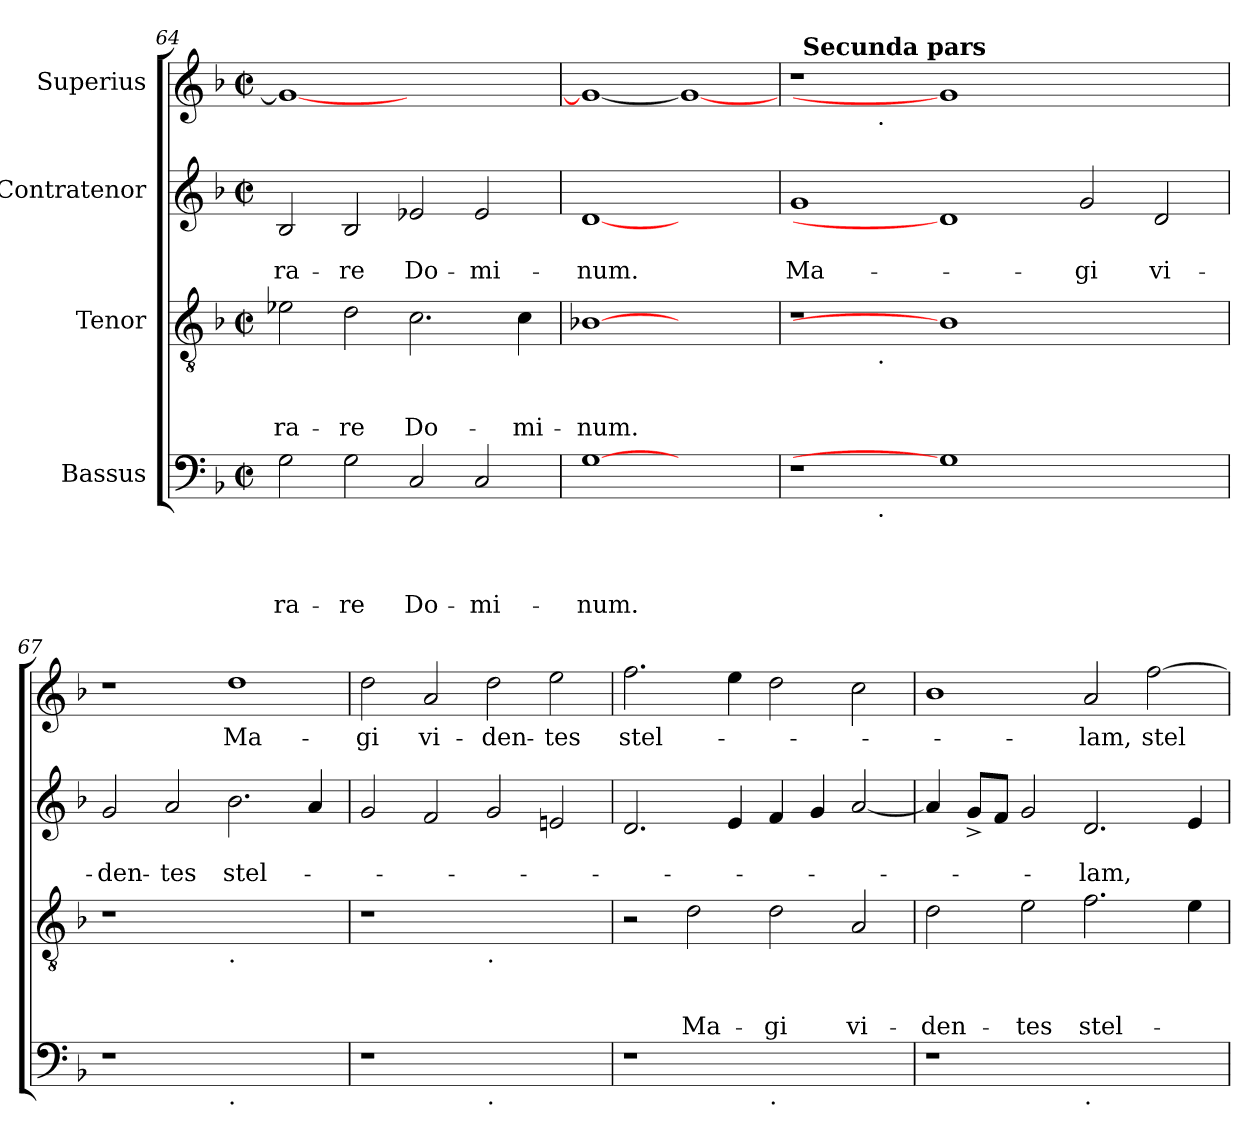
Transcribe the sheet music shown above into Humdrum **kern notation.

**kern	**text	**text	**text	**text	**kern	**text	**text	**text	**kern	**text	**text	**kern	**text
*part4	*part4	*part4	*part4	*part4	*part3	*part3	*part3	*part3	*part2	*part2	*part2	*part1	*part1
*staff4	*staff4	*staff4	*staff4	*staff4	*staff3	*staff3	*staff3	*staff3	*staff2	*staff2	*staff2	*staff1	*staff1
*I"Bassus	*	*	*	*	*I"Tenor	*	*	*	*I"Contratenor	*	*	*I"Superius	*
*clefF4	*	*	*	*	*clefGv2	*	*	*	*clefG2	*	*	*clefG2	*
*k[b-]	*	*	*	*	*k[b-]	*	*	*	*k[b-]	*	*	*k[b-]	*
*F:	*	*	*	*	*F:	*	*	*	*F:	*	*	*F:	*
*M2/2	*	*	*	*	*M2/2	*	*	*	*M2/2	*	*	*M2/2	*
*met(c|)	*	*	*	*	*met(c|)	*	*	*	*met(c|)	*	*	*met(c|)	*
=64	=64	=64	=64	=64	=64	=64	=64	=64	=64	=64	=64	=64	=64
!	!	!	!	!LO:LY:b	!	!	!	!LO:LY:b	!	!	!LO:LY:b	!	!
2G\	.	.	.	-ra-	2e-X\	.	.	-ra-	2B-/	.	-ra-	1g_	.
!	!	!	!	!LO:LY:b	!	!	!	!LO:LY:b	!	!	!LO:LY:b	!	!
2G\	.	.	.	-re	2d\	.	.	-re	2B-/	.	-re	.	.
!	!	!	!	!LO:LY:b	!	!	!	!LO:LY:b	!	!	!LO:LY:b	!	!
2C/	.	.	.	Do-	2.c\	.	.	Do-	2e-X/	.	Do-	1ryy	.
!	!	!	!	!LO:LY:b	!	!	!	!	!	!	!LO:LY:b	!	!
2C/	.	.	.	-mi-	.	.	.	.	2e-/	.	-mi-	.	.
!	!	!	!	!	!	!	!	!LO:LY:b	!	!	!	!	!
.	.	.	.	.	4c\	.	.	-mi-	.	.	.	.	.
=65	=65	=65	=65	=65	=65	=65	=65	=65	=65	=65	=65	=65	=65
!	!	!	!	!LO:LY:b	!	!	!	!LO:LY:b	!	!	!LO:LY:b	!	!
[1G	.	.	.	-num.	[1B-X	.	.	-num.	[1d	.	-num.	1g_	.
1ryy	.	.	.	.	1ryy	.	.	.	1ryy	.	.	1g_	.
!!LO:LB:g=z
=66	=66	=66	=66	=66	=66	=66	=66	=66	=66	=66	=66	=66	=66
!	!	!	!	!	!	!	!	!	!	!	!LO:LY:b	!	!
*^	*	*	*	*	*^	*	*	*	*	*	*	*^	*
*	*	*	*	*	*	*	*	*	*	*	*	*	*	*	*^	*
1r	2ryy	.	.	.	.	1r	2ryy	.	.	.	1g	.	Ma-	1r	32ryy	2ryy	.
!	!	!	!	!	!	!	!	!	!	!	!	!	!	!	!LO:TX:a:B:t=Secunda pars	!	!
.	.	.	.	.	.	.	.	.	.	.	.	.	.	.	1ryy	.	.
.	32ryy	.	.	.	.	.	32ryy	.	.	.	.	.	.	.	.	32ryy	.
!	!	!	!	!	!	!	!	!	!	!	!	!	!	!	!	!LO:TX:b:t=.	!
!	!	!	!	!	!	!	!LO:TX:b:t=.	!	!	!	!	!	!	!	!	!	!
!	!LO:TX:b:t=.	!	!	!	!	!	!	!	!	!	!	!	!	!	!	!	!
.	1ryy	.	.	.	.	.	1ryy	.	.	.	.	.	.	.	.	1ryy	.
1G]	.	.	.	.	.	1B-]	.	.	.	.	1d]	.	.	1g]	.	.	.
.	.	.	.	.	.	.	.	.	.	.	.	.	.	.	1ryy	.	.
.	1ryy	.	.	.	.	.	1ryy	.	.	.	.	.	.	.	.	1ryy	.
!	!	!	!	!	!	!	!	!	!	!	!	!	!LO:LY:b	!	!	!	!
1ryy	.	.	.	.	.	1ryy	.	.	.	.	2g/	.	-gi	1ryy	.	.	.
.	.	.	.	.	.	.	.	.	.	.	.	.	.	.	2ryy	.	.
!	!	!	!	!	!	!	!	!	!	!	!	!	!LO:LY:b	!	!	!	!
.	.	.	.	.	.	.	.	.	.	.	2d/	.	vi-	.	.	.	.
.	4...ryy	.	.	.	.	.	4...ryy	.	.	.	.	.	.	.	4...ryy	4...ryy	.
=67	=67	=67	=67	=67	=67	=67	=67	=67	=67	=67	=67	=67	=67	=67	=67	=67	=67
!	!	!	!	!	!	!	!	!	!	!	!	!	!LO:LY:b	!	!	!	!
*v	*v	*	*	*	*	*	*	*	*	*	*	*	*	*v	*v	*v	*
*	*	*	*	*	*v	*v	*	*	*	*	*	*	*	*
1r	.	.	.	.	1r	.	.	.	2g/	.	-den-	1r	.
!	!	!	!	!	!	!	!	!	!	!	!LO:LY:b	!	!
.	.	.	.	.	.	.	.	.	2a/	.	-tes	.	.
!	!	!	!	!	!LO:TX:b:t=.	!	!	!	!	!	!	!	!
!LO:TX:b:t=.	!	!	!	!	!	!	!	!	!	!	!	!	!
!	!	!	!	!	!	!	!	!	!	!	!LO:LY:b	!	!LO:LY:b
1ryy	.	.	.	.	1ryy	.	.	.	2.b-\	.	stel-	1dd	Ma-
.	.	.	.	.	.	.	.	.	4a/	.	.	.	.
=68	=68	=68	=68	=68	=68	=68	=68	=68	=68	=68	=68	=68	=68
!	!	!	!	!	!	!	!	!	!	!	!	!	!LO:LY:b
1r	.	.	.	.	1r	.	.	.	2g/	.	.	2dd\	-gi
!	!	!	!	!	!	!	!	!	!	!	!	!	!LO:LY:b
.	.	.	.	.	.	.	.	.	2f/	.	.	2a/	vi-
!	!	!	!	!	!LO:TX:b:t=.	!	!	!	!	!	!	!	!
!LO:TX:b:t=.	!	!	!	!	!	!	!	!	!	!	!	!	!
!	!	!	!	!	!	!	!	!	!	!	!	!	!LO:LY:b
1ryy	.	.	.	.	1ryy	.	.	.	2g/	.	.	2dd\	-den-
!	!	!	!	!	!	!	!	!	!	!	!	!	!LO:LY:b
.	.	.	.	.	.	.	.	.	2en/	.	.	2ee\	-tes
=69	=69	=69	=69	=69	=69	=69	=69	=69	=69	=69	=69	=69	=69
!	!	!	!	!	!	!	!	!	!	!	!	!	!LO:LY:b
1r	.	.	.	.	2r	.	.	.	2.d/	.	.	2.ff\	stel-
!	!	!	!	!	!	!	!	!LO:LY:b	!	!	!	!	!
.	.	.	.	.	2d\	.	.	Ma-	.	.	.	.	.
.	.	.	.	.	.	.	.	.	4e/	.	.	4ee\	.
!LO:TX:b:t=.	!	!	!	!	!	!	!	!	!	!	!	!	!
!	!	!	!	!	!	!	!	!LO:LY:b	!	!	!	!	!
1ryy	.	.	.	.	2d\	.	.	-gi	4f/	.	.	2dd\	.
.	.	.	.	.	.	.	.	.	4g/	.	.	.	.
!	!	!	!	!	!	!	!	!LO:LY:b	!	!	!	!	!
.	.	.	.	.	2A/	.	.	vi-	[<2a/	.	.	2cc\	.
=70	=70	=70	=70	=70	=70	=70	=70	=70	=70	=70	=70	=70	=70
!	!	!	!	!	!	!	!	!LO:LY:b	!	!	!	!	!
1r	.	.	.	.	2d\	.	.	-den-	4a/]	.	.	1b-	.
.	.	.	.	.	.	.	.	.	8g^</L	.	.	.	.
.	.	.	.	.	.	.	.	.	8f/J	.	.	.	.
!	!	!	!	!	!	!	!	!LO:LY:b	!	!	!	!	!
.	.	.	.	.	2e\	.	.	-tes	2g/	.	.	.	.
!LO:TX:b:t=.	!	!	!	!	!	!	!	!	!	!	!	!	!
!	!	!	!	!	!	!	!	!LO:LY:b	!	!	!LO:LY:b	!	!LO:LY:b
1ryy	.	.	.	.	2.f\	.	.	stel-	2.d/	.	-lam,	2a/	-lam,
!	!	!	!	!	!	!	!	!	!	!	!	!	!LO:LY:b
.	.	.	.	.	.	.	.	.	.	.	.	[>2ff\	stel-
.	.	.	.	.	4e\	.	.	.	4e/	.	.	.	.
=	=	=	=	=	=	=	=	=	=	=	=	=	=
*-	*-	*-	*-	*-	*-	*-	*-	*-	*-	*-	*-	*-	*-
